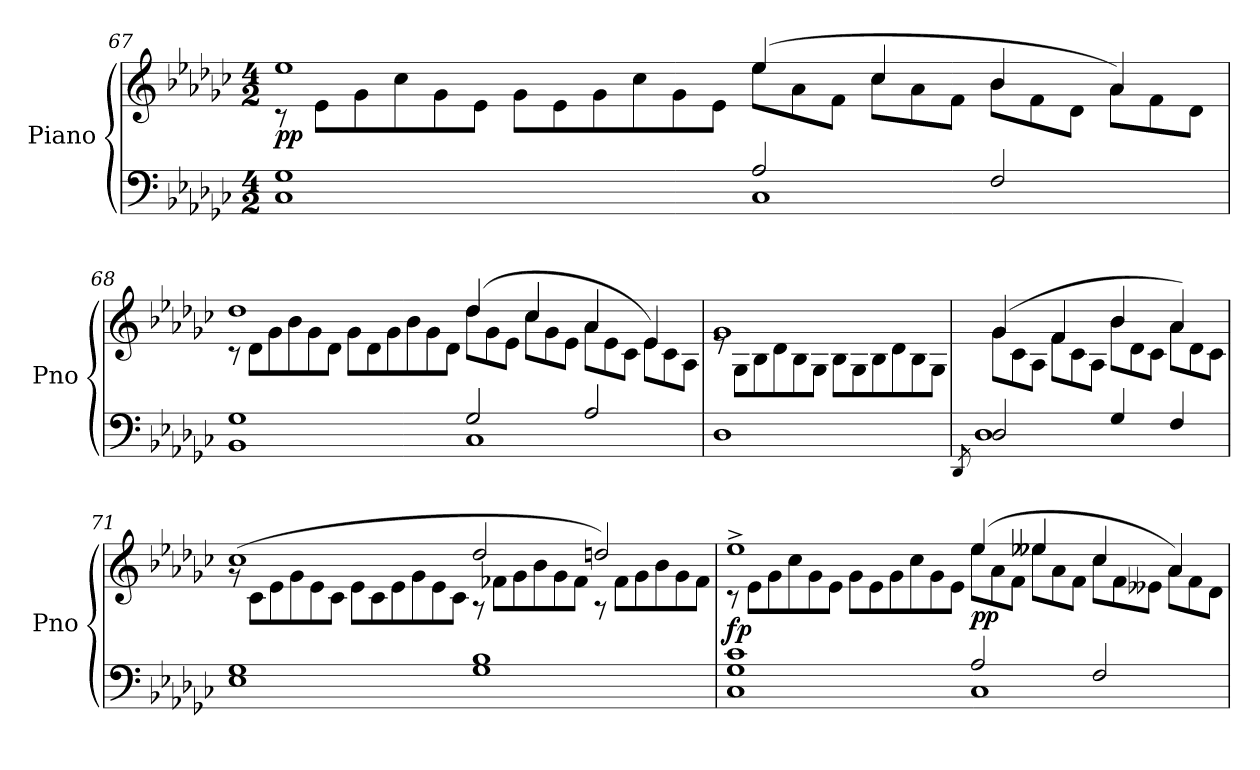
**kern	**kern	**dynam
*part1	*part1	*part1
*staff2	*staff1	*staff1/2
*I"Piano	*	*
*I'Pno	*	*
!!LO:LB:g=z
*clefF4	*clefG2	*
*k[b-e-a-d-g-c-]	*k[b-e-a-d-g-c-]	*
*M4/2	*M4/2	*
=67	=67	=67
*^	*^	*
*	*	*	*Xtuplet	*
!	!	!	!	!LO:DY:b
1C- 1G-	1ryy	1ee-	12r	pp
.	.	.	12e-\L	.
.	.	.	12g-\	.
.	.	.	12cc-\	.
.	.	.	12g-\	.
.	.	.	12e-\J	.
.	.	.	12g-\L	.
.	.	.	12e-\	.
.	.	.	12g-\	.
.	.	.	12cc-\	.
.	.	.	12g-\	.
.	.	.	12e-\J	.
2A-/	1C-	(4ee-/	12ee-\L	.
.	.	.	12a-\	.
.	.	.	12f\J	.
.	.	4cc-/	12cc-\L	.
.	.	.	12a-\	.
.	.	.	12f\J	.
2F/	.	4b-/	12b-\L	.
.	.	.	12f\	.
.	.	.	12d-\J	.
.	.	4a-/)	12a-\L	.
.	.	.	12f\	.
.	.	.	12d-\J	.
=68	=68	=68	=68	=68
1BB- 1G-	1ryy	1dd-	12r	.
.	.	.	12d-\L	.
.	.	.	12g-\	.
.	.	.	12b-\	.
.	.	.	12g-\	.
.	.	.	12d-\J	.
!	!	!	!	!LO:DY:b
.	.	.	12g-\L	other-dynamics
.	.	.	12d-\	.
.	.	.	12g-\	.
.	.	.	12b-\	.
.	.	.	12g-\	.
.	.	.	12d-\J	.
2G-/	1C-	(4dd-/	12dd-\L	.
.	.	.	12g-\	.
.	.	.	12e-\J	.
.	.	4cc-/	12cc-\L	.
.	.	.	12g-\	.
.	.	.	12e-\J	.
2A-/	.	4a-/	12a-\L	.
.	.	.	12e-\	.
.	.	.	12c-\J	.
.	.	4e-/)	12e-\L	.
.	.	.	12c-\	.
.	.	.	12A-\J	.
*v	*v	*	*	*
=69	=69	=69	=69
1D-	1g-	12re	.
.	.	12G-\L	.
.	.	12B-\	.
.	.	12d-\	.
.	.	12B-\	.
.	.	12G-\J	.
.	.	12B-\L	.
.	.	12G-\	.
.	.	12B-\	.
.	.	12d-\	.
.	.	12B-\	.
.	.	12G-\J	.
!!LO:LB:g=z	!!
=70	=70	=70	=70
8qDD-/	.	.	.
*^	*	*	*
2D-/	1D-	(4g-/	12g-\L	.
.	.	.	12c-\	.
.	.	.	12A-\J	.
.	.	4f/	12f\L	.
.	.	.	12c-\	.
.	.	.	12A-\J	.
4G-/	.	4b-/	12b-\L	.
.	.	.	12d-\	.
.	.	.	12c-\J	.
4F/	.	4a-/)	12a-\L	.
.	.	.	12d-\	.
.	.	.	12c-\J	.
*v	*v	*	*	*
=71	=71	=71	=71
!	!	!	!LO:DY:b
1E- 1G-	(1cc-	12rg	other-dynamics
.	.	12c-\L	.
.	.	12e-\	.
.	.	12g-\	.
.	.	12e-\	.
.	.	12c-\J	.
.	.	12e-\L	.
.	.	12c-\	.
.	.	12e-\	.
.	.	12g-\	.
.	.	12e-\	.
.	.	12c-\J	.
1G- 1B-	2dd-/	12r	.
.	.	12f-X\L	.
.	.	12g-\	.
.	.	12b-\	.
.	.	12g-\	.
.	.	12f-\J	.
.	2ddn/)	12r	.
.	.	12f-\L	.
.	.	12g-\	.
.	.	12b-\	.
.	.	12g-\	.
.	.	12f-\J	.
!!LO:PB:g=z	!!
=72	=72	=72	=72
*^	*	*	*
!	!	!	!	!LO:DY:b
1C- 1G- 1c-	1ryy	1ee-^	12r	fp
.	.	.	12e-\L	.
.	.	.	12g-\	.
.	.	.	12cc-\	.
.	.	.	12g-\	.
.	.	.	12e-\J	.
.	.	.	12g-\L	.
.	.	.	12e-\	.
.	.	.	12g-\	.
.	.	.	12cc-\	.
.	.	.	12g-\	.
.	.	.	12e-\J	.
!	!	!	!	!LO:DY:b
2A-/	1C-	(4ee-/	12ee-\L	pp
.	.	.	12a-\	.
.	.	.	12f\J	.
.	.	4ee--X/	12ee--\L	.
.	.	.	12a-\	.
.	.	.	12f\J	.
2F/	.	4cc-/	12cc-\L	.
.	.	.	12f\	.
.	.	.	12e--X\J	.
.	.	4a-/)	12a-\L	.
.	.	.	12f\	.
.	.	.	12d-\J	.
*v	*v	*	*	*
*	*v	*v	*
=	=	=
*-	*-	*-
